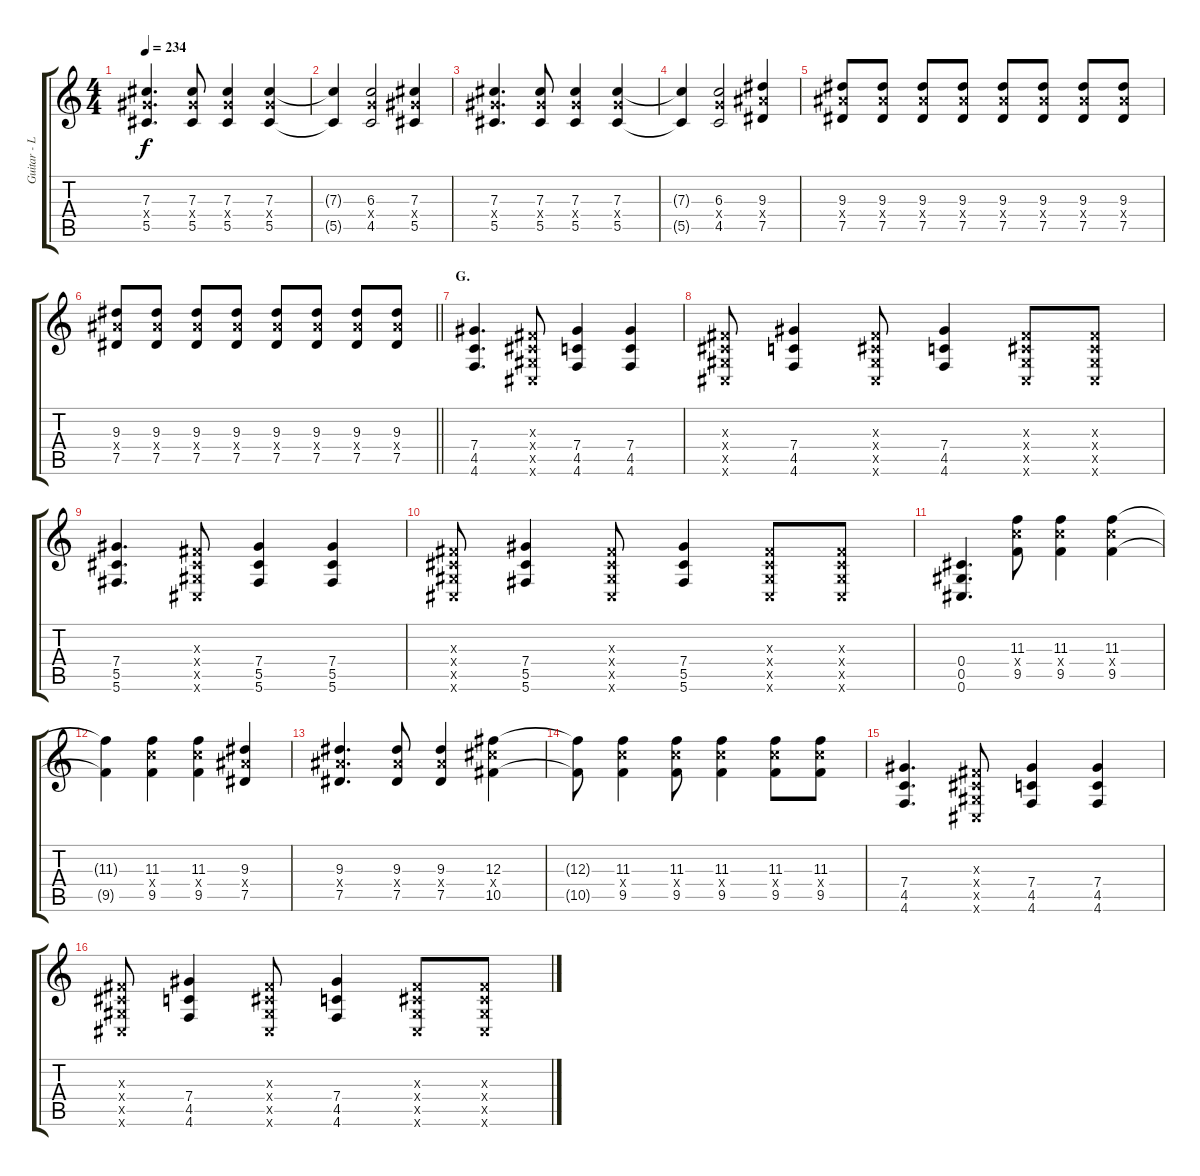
\track ("Guitar - Left" "Guitar - L") {instrument distortionguitar}
\staff {score tabs}
\tuning (Eb4 Bb3 Gb3 Db3 Ab2 Db2) {hide}
\ts (4 4)
\tempo 234
\clef g2
\ks c
(7.3 7.4{x} 5.5).4{d dy f} (7.3 7.4{x} 5.5).8 (7.3 7.4{x} 5.5).4 (7.3 7.4{x} 5.5).4 |
(7.3{t} 5.5{t}).4 (6.3 6.4{x} 4.5).2 (7.3 7.4{x} 5.5).4 |
(7.3 7.4{x} 5.5).4{d} (7.3 7.4{x} 5.5).8 (7.3 7.4{x} 5.5).4 (7.3 7.4{x} 5.5).4 |
(7.3{t} 5.5{t}).4 (6.3 6.4{x} 4.5).2 (9.3 9.4{x} 7.5).4 |
(9.3 9.4{x} 7.5).8 (9.3 9.4{x} 7.5).8 (9.3 9.4{x} 7.5).8 (9.3 9.4{x} 7.5).8 (9.3 9.4{x} 7.5).8 (9.3 9.4{x} 7.5).8 (9.3 9.4{x} 7.5).8 (9.3 9.4{x} 7.5).8 |
\barLineRight lightlight
(9.3 9.4{x} 7.5).8 (9.3 9.4{x} 7.5).8 (9.3 9.4{x} 7.5).8 (9.3 9.4{x} 7.5).8 (9.3 9.4{x} 7.5).8 (9.3 9.4{x} 7.5).8 (9.3 9.4{x} 7.5).8 (9.3 9.4{x} 7.5).8 |
\section ("" "G.")
(7.4 4.5 4.6).4{d} (0.3{x} 0.4{x} 0.5{x} 0.6{x}).8 (7.4 4.5 4.6).4 (7.4 4.5 4.6).4 |
(0.3{x} 0.4{x} 0.5{x} 0.6{x}).8 (7.4 4.5 4.6).4 (0.3{x} 0.4{x} 0.5{x} 0.6{x}).8 (7.4 4.5 4.6).4 (0.3{x} 0.4{x} 0.5{x} 0.6{x}).8 (0.3{x} 0.4{x} 0.5{x} 0.6{x}).8 |
(7.4 5.5 5.6).4{d} (0.3{x} 0.4{x} 0.5{x} 0.6{x}).8 (7.4 5.5 5.6).4 (7.4 5.5 5.6).4 |
(0.3{x} 0.4{x} 0.5{x} 0.6{x}).8 (7.4 5.5 5.6).4 (0.3{x} 0.4{x} 0.5{x} 0.6{x}).8 (7.4 5.5 5.6).4 (0.3{x} 0.4{x} 0.5{x} 0.6{x}).8 (0.3{x} 0.4{x} 0.5{x} 0.6{x}).8 |
(0.4 0.5 0.6).4{d} (11.3 11.4{x} 9.5).8 (11.3 11.4{x} 9.5).4 (11.3 11.4{x} 9.5).4 |
(11.3{t} 9.5{t}).4 (11.3 11.4{x} 9.5).4 (11.3 11.4{x} 9.5).4 (9.3 9.4{x} 7.5).4 |
(9.3 9.4{x} 7.5).4{d} (9.3 9.4{x} 7.5).8 (9.3 9.4{x} 7.5).4 (12.3 12.4{x} 10.5).4 |
(12.3{t} 10.5{t}).8 (11.3 11.4{x} 9.5).4 (11.3 11.4{x} 9.5).8 (11.3 11.4{x} 9.5).4 (11.3 11.4{x} 9.5).8 (11.3 11.4{x} 9.5).8 |
(7.4 4.5 4.6).4{d} (0.3{x} 0.4{x} 0.5{x} 0.6{x}).8 (7.4 4.5 4.6).4 (7.4 4.5 4.6).4 |
(0.3{x} 0.4{x} 0.5{x} 0.6{x}).8 (7.4 4.5 4.6).4 (0.3{x} 0.4{x} 0.5{x} 0.6{x}).8 (7.4 4.5 4.6).4 (0.3{x} 0.4{x} 0.5{x} 0.6{x}).8 (0.3{x} 0.4{x} 0.5{x} 0.6{x}).8
